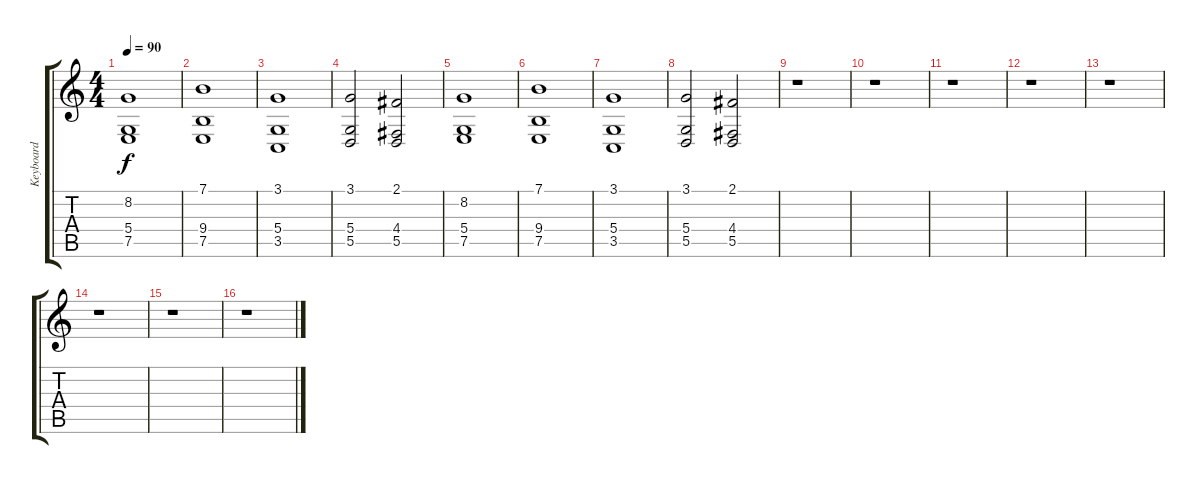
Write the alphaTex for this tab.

\track ("Keyboard" "Keyboard") {instrument pad4choir}
\staff {score tabs}
\tuning (E4 B3 G3 D3 A2 E2) {hide}
\ts (4 4)
\tempo 90
\clef g2
\ks c
(8.2 5.4 7.5).1{dy f} |
(7.1 9.4 7.5).1 |
(3.1 5.4 3.5).1 |
(3.1 5.4 5.5).2 (2.1 4.4 5.5).2 |
(8.2 5.4 7.5).1 |
(7.1 9.4 7.5).1 |
(3.1 5.4 3.5).1 |
(3.1 5.4 5.5).2 (2.1 4.4 5.5).2 |
r.1 |
r.1 |
r.1 |
r.1 |
r.1 |
r.1 |
r.1 |
r.1
